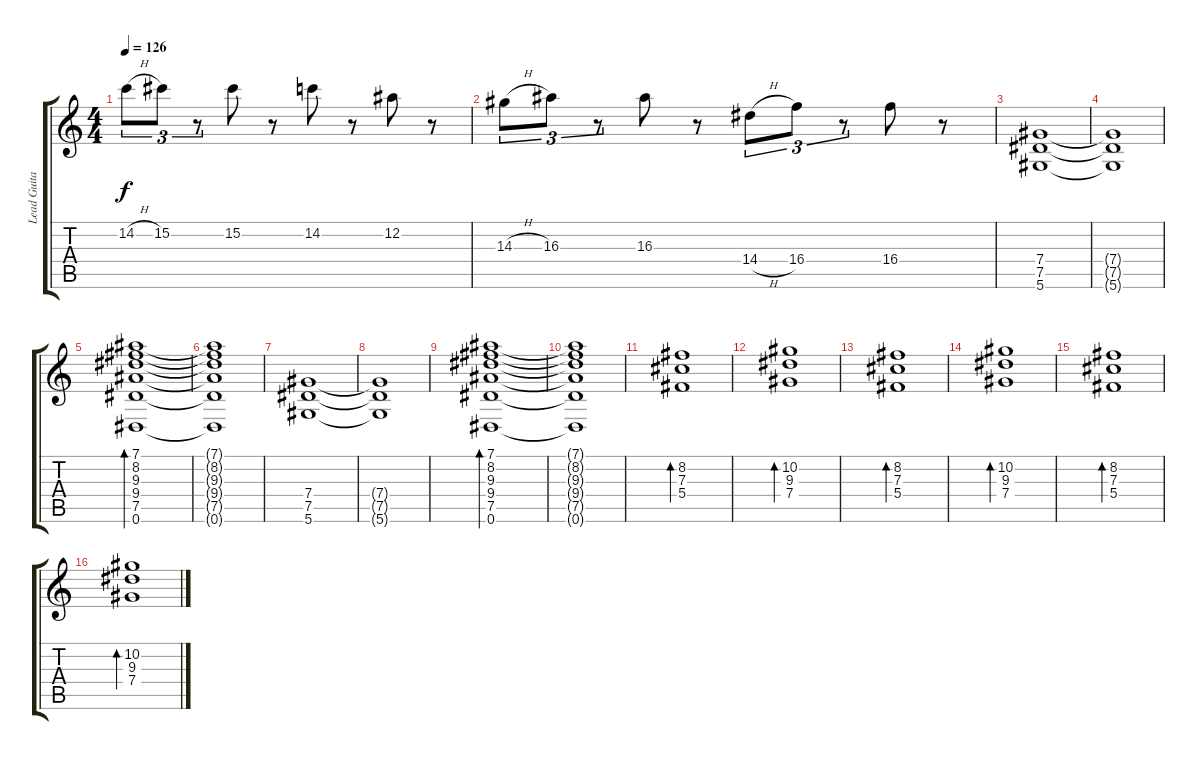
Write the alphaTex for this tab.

\track ("Lead Guitar" "Lead Guita") {instrument distortionguitar}
\staff {score tabs}
\tuning (Eb4 Bb3 Gb3 Db3 Ab2 Eb2) {hide}
\ts (4 4)
\tempo 126
\clef g2
\ks c
14.2{h}.8{tu (3 2) dy f} 15.2.8{tu (3 2)} r.8{tu (3 2)} 15.2.8 r.8 14.2.8 r.8 12.2.8 r.8 |
14.3{h}.8{tu (3 2)} 16.3.8{tu (3 2)} r.8{tu (3 2)} 16.3.8 r.8 14.4{h}.8{tu (3 2)} 16.4.8{tu (3 2)} r.8{tu (3 2)} 16.4.8 r.8 |
(7.4 7.5 5.6).1 |
(7.4{t} 7.5{t} 5.6{t}).1 |
(7.1 8.2 9.3 9.4 7.5 0.6).1{bd 240} |
(7.1{t} 8.2{t} 9.3{t} 9.4{t} 7.5{t} 0.6{t}).1 |
(7.4 7.5 5.6).1 |
(7.4{t} 7.5{t} 5.6{t}).1 |
(7.1 8.2 9.3 9.4 7.5 0.6).1{bd 240} |
(7.1{t} 8.2{t} 9.3{t} 9.4{t} 7.5{t} 0.6{t}).1 |
(8.2 7.3 5.4).1{bd 240 instrument electricguitarclean} |
(10.2 9.3 7.4).1{bd 240} |
(8.2 7.3 5.4).1{bd 240} |
(10.2 9.3 7.4).1{bd 240} |
(8.2 7.3 5.4).1{bd 240 instrument electricguitarclean} |
(10.2 9.3 7.4).1{bd 240}
